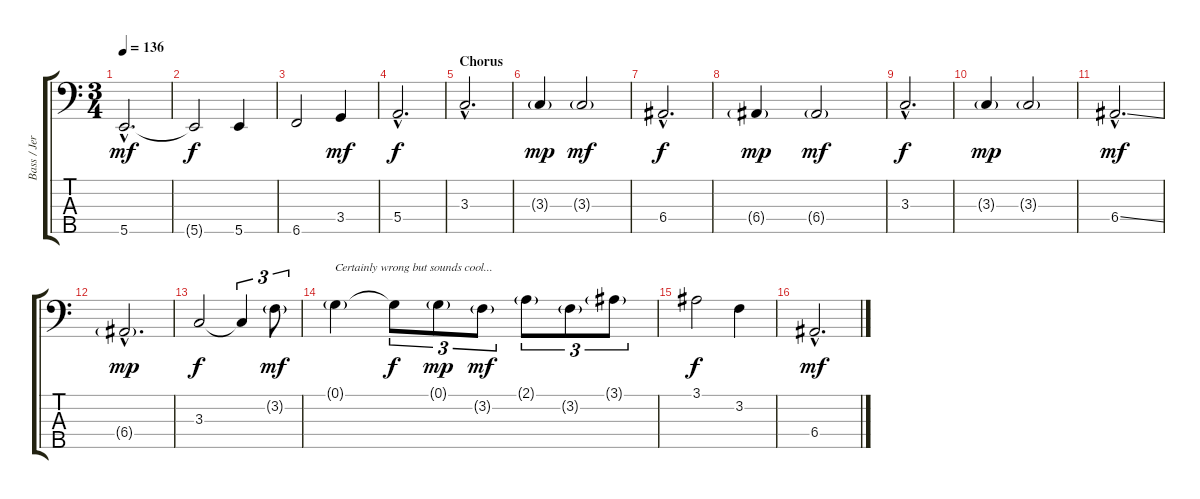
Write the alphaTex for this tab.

\track ("Bass / Jeroen Van Veen" "Bass / Jer") {instrument fretlessbass}
\staff {score tabs}
\tuning (G2 D2 A1 E1 B0) {hide}
\ts (3 4)
\tempo 136
\clef f4
\ks c
5.5{hac}.2{d dy mf} |
5.5{t}.2{dy f} 5.5.4 |
6.5.2 3.4.4{dy mf} |
5.4{hac}.2{d dy f} |
\section ("" "Chorus")
3.3{hac}.2{d} |
3.3{g}.4{dy mp} 3.3{g}.2{dy mf} |
6.4{hac}.2{d dy f} |
6.4{g}.4{dy mp} 6.4{g}.2{dy mf} |
3.3{hac}.2{d dy f} |
3.3{g}.4{dy mp} 3.3{g}.2 |
6.4{ss hac}.2{d dy mf} |
6.4{g hac}.2{d dy mp} |
3.3.2{dy f} 3.3{t}.4{tu (3 2)} 3.2{g}.8{tu (3 2) dy mf} |
0.1{g}.4{txt "Certainly wrong but sounds cool..."} 0.1{t}.8{tu (3 2) dy f} 0.1{g}.8{tu (3 2) dy mp} 3.2{g}.8{tu (3 2) dy mf} 2.1{g}.8{tu (3 2)} 3.2{g}.8{tu (3 2)} 3.1{g}.8{tu (3 2)} |
3.1.2{dy f} 3.2.4 |
6.4{hac}.2{d dy mf}
